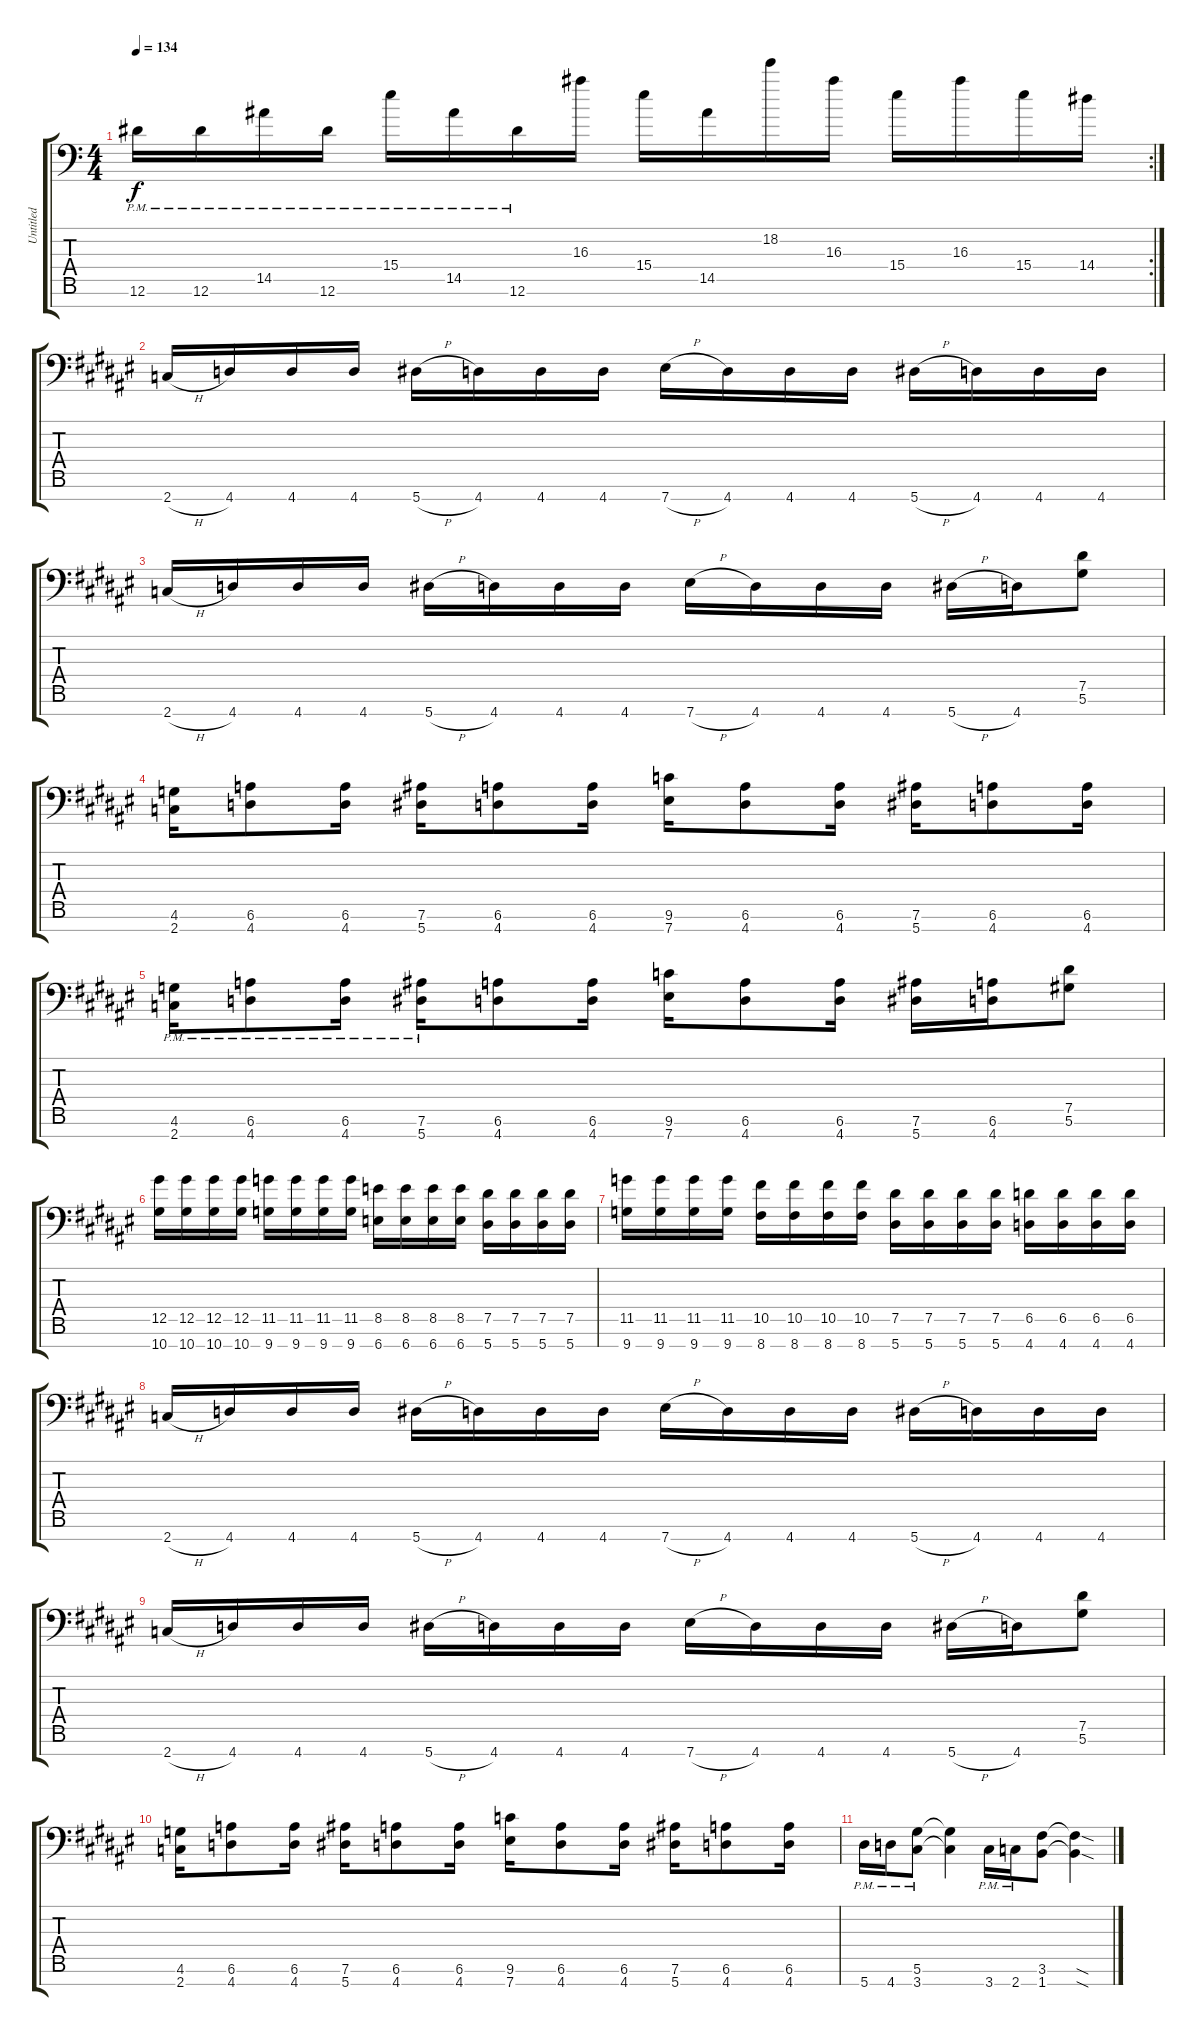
\track ("Untitled" "Untitled") {instrument distortionguitar}
\staff {score tabs}
\tuning (Eb4 Bb3 Gb3 Db3 Ab2 Eb2 Bb1) {hide}
\rc 2
\ts (4 4)
\tempo 134
\clef f4
\ks c
12.6{pm}.16{dy f} 12.6{pm}.16 14.5{pm}.16 12.6{pm}.16 15.4{pm}.16 14.5{pm}.16 12.6{pm}.16 16.3.16 15.4.16 14.5.16 18.2.16 16.3.16 15.4.16 16.3.16 15.4.16 14.4.16 |
\ks f#
2.7{h}.16 4.7.16 4.7.16 4.7.16 5.7{h}.16 4.7.16 4.7.16 4.7.16 7.7{h}.16 4.7.16 4.7.16 4.7.16 5.7{h}.16 4.7.16 4.7.16 4.7.16 |
2.7{h}.16 4.7.16 4.7.16 4.7.16 5.7{h}.16 4.7.16 4.7.16 4.7.16 7.7{h}.16 4.7.16 4.7.16 4.7.16 5.7{h}.16 4.7.16 (7.5 5.6).8 |
(4.6 2.7).16 (6.6 4.7).8 (6.6 4.7).16 (7.6 5.7).16 (6.6 4.7).8 (6.6 4.7).16 (9.6 7.7).16 (6.6 4.7).8 (6.6 4.7).16 (7.6 5.7).16 (6.6 4.7).8 (6.6 4.7).16 |
(4.6{pm} 2.7{pm}).16 (6.6{pm} 4.7{pm}).8 (6.6{pm} 4.7{pm}).16 (7.6{pm} 5.7{pm}).16 (6.6 4.7).8 (6.6 4.7).16 (9.6 7.7).16 (6.6 4.7).8 (6.6 4.7).16 (7.6 5.7).16 (6.6 4.7).16 (7.5 5.6).8 |
(12.5 10.7).16 (12.5 10.7).16 (12.5 10.7).16 (12.5 10.7).16 (11.5 9.7).16 (11.5 9.7).16 (11.5 9.7).16 (11.5 9.7).16 (8.5 6.7).16 (8.5 6.7).16 (8.5 6.7).16 (8.5 6.7).16 (7.5 5.7).16 (7.5 5.7).16 (7.5 5.7).16 (7.5 5.7).16 |
(11.5 9.7).16 (11.5 9.7).16 (11.5 9.7).16 (11.5 9.7).16 (10.5 8.7).16 (10.5 8.7).16 (10.5 8.7).16 (10.5 8.7).16 (7.5 5.7).16 (7.5 5.7).16 (7.5 5.7).16 (7.5 5.7).16 (6.5 4.7).16 (6.5 4.7).16 (6.5 4.7).16 (6.5 4.7).16 |
2.7{h}.16 4.7.16 4.7.16 4.7.16 5.7{h}.16 4.7.16 4.7.16 4.7.16 7.7{h}.16 4.7.16 4.7.16 4.7.16 5.7{h}.16 4.7.16 4.7.16 4.7.16 |
2.7{h}.16 4.7.16 4.7.16 4.7.16 5.7{h}.16 4.7.16 4.7.16 4.7.16 7.7{h}.16 4.7.16 4.7.16 4.7.16 5.7{h}.16 4.7.16 (7.5 5.6).8 |
(4.6 2.7).16 (6.6 4.7).8 (6.6 4.7).16 (7.6 5.7).16 (6.6 4.7).8 (6.6 4.7).16 (9.6 7.7).16 (6.6 4.7).8 (6.6 4.7).16 (7.6 5.7).16 (6.6 4.7).8 (6.6 4.7).16 |
5.7{pm}.16 4.7{pm}.16 (5.6{pm} 3.7{pm}).8 (5.6{t} 3.7{t}).4 3.7{pm}.16 2.7{pm}.16 (3.6 1.7).8 (3.6{sod t} 1.7{sod t}).4
